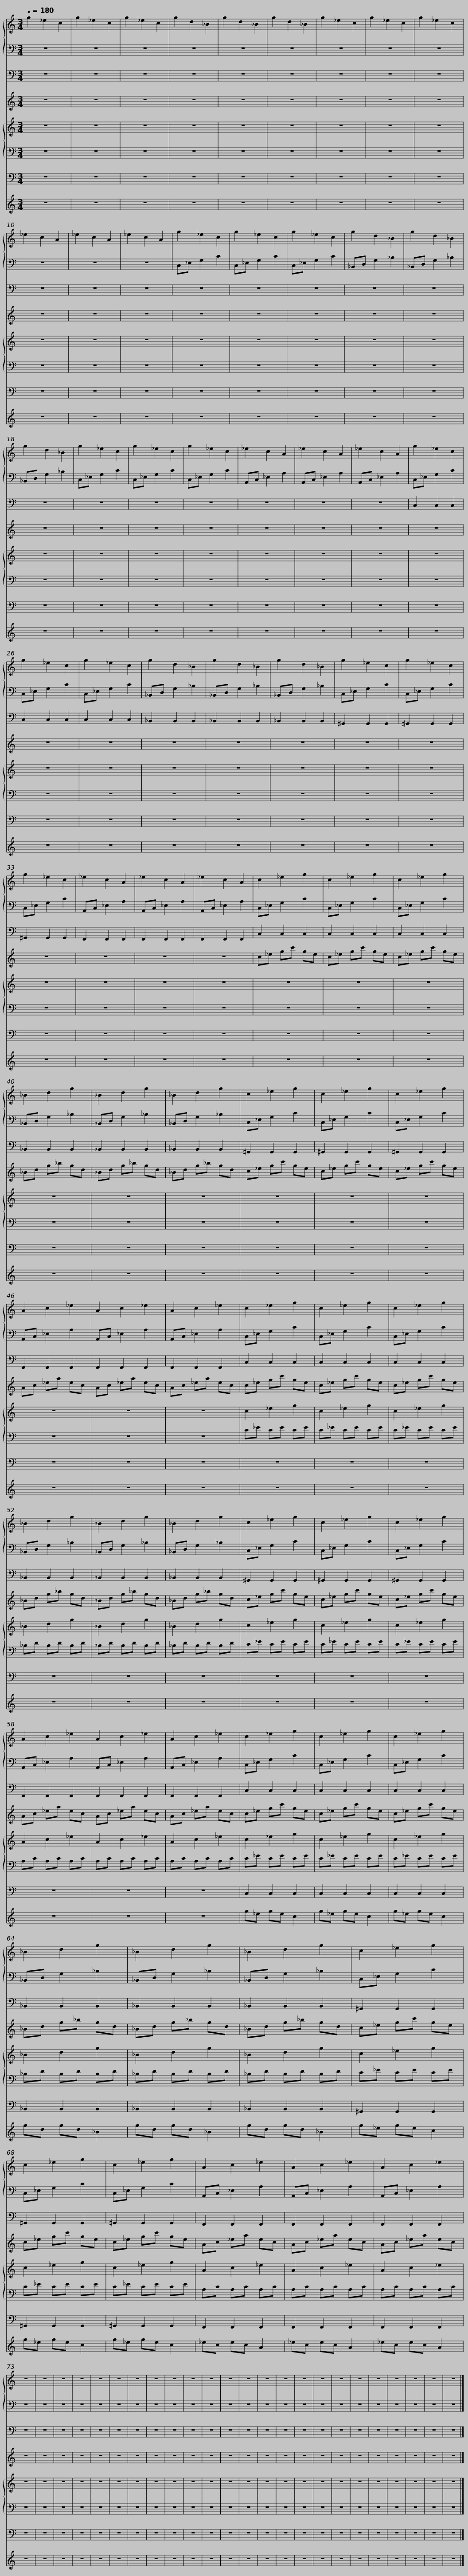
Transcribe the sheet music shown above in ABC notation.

X:1
%%score { 1 | 2 } 3 4 { 5 | 6 } 7 8
L:1/8
Q:1/4=180
M:3/4
I:linebreak $
K:C
V:1 treble
V:2 bass
V:3 bass
V:4 treble
V:5 treble
V:6 bass
V:7 bass
V:8 treble
V:1
 g2 _e2 c2 | g2 _e2 c2 | g2 _e2 c2 | g2 d2 _B2 | g2 d2 _B2 | %5
 g2 d2 _B2 | g2 _e2 c2 | g2 _e2 c2 | g2 _e2 c2 | _e2 c2 A2 |$ %10
 _e2 c2 A2 | _e2 c2 A2 | g2 _e2 c2 | g2 _e2 c2 | g2 _e2 c2 | %15
 g2 d2 _B2 | g2 d2 _B2 | g2 d2 _B2 | g2 _e2 c2 |$ g2 _e2 c2 | %20
 g2 _e2 c2 | _e2 c2 A2 | _e2 c2 A2 | _e2 c2 A2 | g2 _e2 c2 | %25
 g2 _e2 c2 | g2 _e2 c2 |$ g2 d2 _B2 | g2 d2 _B2 | g2 d2 _B2 | %30
 g2 _e2 c2 | g2 _e2 c2 | g2 _e2 c2 | _e2 c2 A2 | _e2 c2 A2 |$ %35
 _e2 c2 A2 | c2 _e2 g2 | c2 _e2 g2 | c2 _e2 g2 | _B2 d2 g2 | %40
 _B2 d2 g2 |$ _B2 d2 g2 | c2 _e2 g2 | c2 _e2 g2 | c2 _e2 g2 | %45
 A2 c2 _e2 | A2 c2 _e2 |$ A2 c2 _e2 | c2 _e2 g2 | c2 _e2 g2 | %50
 c2 _e2 g2 | _B2 d2 g2 |$ _B2 d2 g2 | _B2 d2 g2 | c2 _e2 g2 | %55
 c2 _e2 g2 | c2 _e2 g2 |$ A2 c2 _e2 | A2 c2 _e2 | A2 c2 _e2 | %60
 c2 _e2 g2 | c2 _e2 g2 |$ c2 _e2 g2 | _B2 d2 g2 | _B2 d2 g2 | %65
 _B2 d2 g2 | c2 _e2 g2 |$ c2 _e2 g2 | c2 _e2 g2 | A2 c2 _e2 | %70
 A2 c2 _e2 | A2 c2 _e2 | z6 | z6 |$ z6 | %75
 z6 | z6 | z6 | z6 | z6 | %80
 z6 | z6 | z6 | z6 | z6 | %85
 z6 | z6 | z6 | z6 | z6 | %90
 z6 | z6 |$ z6 | z6 | z6 | %95
 z6 |] %96
V:2
 z6 | z6 | z6 | z6 | z6 | %5
 z6 | z6 | z6 | z6 | z6 |$ %10
 z6 | z6 | C,_E, G,2 C2 | C,_E, G,2 C2 | C,_E, G,2 C2 | %15
 _B,,D, G,2 _B,2 | _B,,D, G,2 _B,2 | _B,,D, G,2 _B,2 | C,_E, G,2 C2 |$ C,_E, G,2 C2 | %20
 C,_E, G,2 C2 | A,,C, _E,2 A,2 | A,,C, _E,2 A,2 | A,,C, _E,2 A,2 | C,_E, G,2 C2 | %25
 C,_E, G,2 C2 | C,_E, G,2 C2 |$ _B,,D, G,2 _B,2 | _B,,D, G,2 _B,2 | _B,,D, G,2 _B,2 | %30
 C,_E, G,2 C2 | C,_E, G,2 C2 | C,_E, G,2 C2 | A,,C, _E,2 A,2 | A,,C, _E,2 A,2 |$ %35
 A,,C, _E,2 A,2 | C,_E, G,2 C2 | C,_E, G,2 C2 | C,_E, G,2 C2 | _B,,D, G,2 _B,2 | %40
 _B,,D, G,2 _B,2 |$ _B,,D, G,2 _B,2 | C,_E, G,2 C2 | C,_E, G,2 C2 | C,_E, G,2 C2 | %45
 A,,C, _E,2 A,2 | A,,C, _E,2 A,2 |$ A,,C, _E,2 A,2 | C,_E, G,2 C2 | C,_E, G,2 C2 | %50
 C,_E, G,2 C2 | _B,,D, G,2 _B,2 |$ _B,,D, G,2 _B,2 | _B,,D, G,2 _B,2 | C,_E, G,2 C2 | %55
 C,_E, G,2 C2 | C,_E, G,2 C2 |$ A,,C, _E,2 A,2 | A,,C, _E,2 A,2 | A,,C, _E,2 A,2 | %60
 C,_E, G,2 C2 | C,_E, G,2 C2 |$ C,_E, G,2 C2 | _B,,D, G,2 _B,2 | _B,,D, G,2 _B,2 | %65
 _B,,D, G,2 _B,2 | C,_E, G,2 C2 |$ C,_E, G,2 C2 | C,_E, G,2 C2 | A,,C, _E,2 A,2 | %70
 A,,C, _E,2 A,2 | A,,C, _E,2 A,2 | z6 | z6 |$ z6 | %75
 z6 | z6 | z6 | z6 | z6 | %80
 z6 | z6 | z6 | z6 | z6 | %85
 z6 | z6 | z6 | z6 | z6 | %90
 z6 | z6 |$ z6 | z6 | z6 | %95
 z6 |] %96
V:3
 z6 | z6 | z6 | z6 | z6 | %5
 z6 | z6 | z6 | z6 | z6 |$ %10
 z6 | z6 | z6 | z6 | z6 | %15
 z6 | z6 | z6 | z6 |$ z6 | %20
 z6 | z6 | z6 | z6 | C,2 C,2 C,2 | %25
 C,2 C,2 C,2 | C,2 C,2 C,2 |$ _B,,2 B,,2 B,,2 | _B,,2 B,,2 B,,2 | _B,,2 B,,2 B,,2 | %30
 ^G,,2 G,,2 G,,2 | ^G,,2 G,,2 G,,2 | ^G,,2 G,,2 G,,2 | F,,2 F,,2 F,,2 | F,,2 F,,2 F,,2 |$ %35
 F,,2 F,,2 F,,2 | C,2 C,2 C,2 | C,2 C,2 C,2 | C,2 C,2 C,2 | _B,,2 B,,2 B,,2 | %40
 _B,,2 B,,2 B,,2 |$ _B,,2 B,,2 B,,2 | ^G,,2 G,,2 G,,2 | ^G,,2 G,,2 G,,2 | ^G,,2 G,,2 G,,2 | %45
 F,,2 F,,2 F,,2 | F,,2 F,,2 F,,2 |$ F,,2 F,,2 F,,2 | C,2 C,2 C,2 | C,2 C,2 C,2 | %50
 C,2 C,2 C,2 | _B,,2 B,,2 B,,2 |$ _B,,2 B,,2 B,,2 | _B,,2 B,,2 B,,2 | ^G,,2 G,,2 G,,2 | %55
 ^G,,2 G,,2 G,,2 | ^G,,2 G,,2 G,,2 |$ F,,2 F,,2 F,,2 | F,,2 F,,2 F,,2 | F,,2 F,,2 F,,2 | %60
 C,2 C,2 C,2 | C,2 C,2 C,2 |$ C,2 C,2 C,2 | _B,,2 B,,2 B,,2 | _B,,2 B,,2 B,,2 | %65
 _B,,2 B,,2 B,,2 | ^G,,2 G,,2 G,,2 |$ ^G,,2 G,,2 G,,2 | ^G,,2 G,,2 G,,2 | F,,2 F,,2 F,,2 | %70
 F,,2 F,,2 F,,2 | F,,2 F,,2 F,,2 | z6 | z6 |$ z6 | %75
 z6 | z6 | z6 | z6 | z6 | %80
 z6 | z6 | z6 | z6 | z6 | %85
 z6 | z6 | z6 | z6 | z6 | %90
 z6 | z6 |$ z6 | z6 | z6 | %95
 z6 |] %96
V:4
 z6 | z6 | z6 | z6 | z6 | %5
 z6 | z6 | z6 | z6 | z6 |$ %10
 z6 | z6 | z6 | z6 | z6 | %15
 z6 | z6 | z6 | z6 |$ z6 | %20
 z6 | z6 | z6 | z6 | z6 | %25
 z6 | z6 |$ z6 | z6 | z6 | %30
 z6 | z6 | z6 | z6 | z6 |$ %35
 z6 | c_e gc' ge | c_e gc' ge | c_e gc' ge | _Bd g_b gd | %40
 _Bd g_b gd |$ _Bd g_b gd | c_e gc' ge | c_e gc' ge | c_e gc' ge | %45
 Ac _ea ec | Ac _ea ec |$ Ac _ea ec | c_e gc' ge | c_e gc' ge | %50
 c_e gc' ge | _Bd g_b gd |$ _Bd g_b gd | _Bd g_b gd | c_e gc' ge | %55
 c_e gc' ge | c_e gc' ge |$ Ac _ea ec | Ac _ea ec | Ac _ea ec | %60
 c_e gc' ge | c_e gc' ge |$ c_e gc' ge | _Bd g_b gd | _Bd g_b gd | %65
 _Bd g_b gd | c_e gc' ge |$ c_e gc' ge | c_e gc' ge | Ac _ea ec | %70
 Ac _ea ec | Ac _ea ec | z6 | z6 |$ z6 | %75
 z6 | z6 | z6 | z6 | z6 | %80
 z6 | z6 | z6 | z6 | z6 | %85
 z6 | z6 | z6 | z6 | z6 | %90
 z6 | z6 |$ z6 | z6 | z6 | %95
 z6 |] %96
V:5
 z6 | z6 | z6 | z6 | z6 | %5
 z6 | z6 | z6 | z6 | z6 |$ %10
 z6 | z6 | z6 | z6 | z6 | %15
 z6 | z6 | z6 | z6 |$ z6 | %20
 z6 | z6 | z6 | z6 | z6 | %25
 z6 | z6 |$ z6 | z6 | z6 | %30
 z6 | z6 | z6 | z6 | z6 |$ %35
 z6 | z6 | z6 | z6 | z6 | %40
 z6 |$ z6 | z6 | z6 | z6 | %45
 z6 | z6 |$ z6 | c2 _e2 g2 | c2 _e2 g2 | %50
 c2 _e2 g2 | _B2 d2 g2 |$ _B2 d2 g2 | _B2 d2 g2 | c2 _e2 g2 | %55
 c2 _e2 g2 | c2 _e2 g2 |$ A2 c2 _e2 | A2 c2 _e2 | A2 c2 _e2 | %60
 c2 _e2 g2 | c2 _e2 g2 |$ c2 _e2 g2 | _B2 d2 g2 | _B2 d2 g2 | %65
 _B2 d2 g2 | c2 _e2 g2 |$ c2 _e2 g2 | c2 _e2 g2 | A2 c2 _e2 | %70
 A2 c2 _e2 | A2 c2 _e2 | z6 | z6 |$ z6 | %75
 z6 | z6 | z6 | z6 | z6 | %80
 z6 | z6 | z6 | z6 | z6 | %85
 z6 | z6 | z6 | z6 | z6 | %90
 z6 | z6 |$ z6 | z6 | z6 | %95
 z6 |] %96
V:6
 z6 | z6 | z6 | z6 | z6 | %5
 z6 | z6 | z6 | z6 | z6 |$ %10
 z6 | z6 | z6 | z6 | z6 | %15
 z6 | z6 | z6 | z6 |$ z6 | %20
 z6 | z6 | z6 | z6 | z6 | %25
 z6 | z6 |$ z6 | z6 | z6 | %30
 z6 | z6 | z6 | z6 | z6 |$ %35
 z6 | z6 | z6 | z6 | z6 | %40
 z6 |$ z6 | z6 | z6 | z6 | %45
 z6 | z6 |$ z6 | C_E CE CE | C_E CE CE | %50
 C_E CE CE | _B,D B,D B,D |$ _B,D B,D B,D | _B,D B,D B,D | C_E CE CE | %55
 C_E CE CE | C_E CE CE |$ A,C A,C A,C | A,C A,C A,C | A,C A,C A,C | %60
 C_E CE CE | C_E CE CE |$ C_E CE CE | _B,D B,D B,D | _B,D B,D B,D | %65
 _B,D B,D B,D | C_E CE CE |$ C_E CE CE | C_E CE CE | A,C A,C A,C | %70
 A,C A,C A,C | A,C A,C A,C | z6 | z6 |$ z6 | %75
 z6 | z6 | z6 | z6 | z6 | %80
 z6 | z6 | z6 | z6 | z6 | %85
 z6 | z6 | z6 | z6 | z6 | %90
 z6 | z6 |$ z6 | z6 | z6 | %95
 z6 |] %96
V:7
 z6 | z6 | z6 | z6 | z6 | %5
 z6 | z6 | z6 | z6 | z6 |$ %10
 z6 | z6 | z6 | z6 | z6 | %15
 z6 | z6 | z6 | z6 |$ z6 | %20
 z6 | z6 | z6 | z6 | z6 | %25
 z6 | z6 |$ z6 | z6 | z6 | %30
 z6 | z6 | z6 | z6 | z6 |$ %35
 z6 | z6 | z6 | z6 | z6 | %40
 z6 |$ z6 | z6 | z6 | z6 | %45
 z6 | z6 |$ z6 | z6 | z6 | %50
 z6 | z6 |$ z6 | z6 | z6 | %55
 z6 | z6 |$ z6 | z6 | z6 | %60
 C,2 C,2 C,2 | C,2 C,2 C,2 |$ C,2 C,2 C,2 | _B,,2 B,,2 B,,2 | _B,,2 B,,2 B,,2 | %65
 _B,,2 B,,2 B,,2 | ^G,,2 G,,2 G,,2 |$ ^G,,2 G,,2 G,,2 | ^G,,2 G,,2 G,,2 | F,,2 F,,2 F,,2 | %70
 F,,2 F,,2 F,,2 | F,,2 F,,2 F,,2 | z6 | z6 |$ z6 | %75
 z6 | z6 | z6 | z6 | z6 | %80
 z6 | z6 | z6 | z6 | z6 | %85
 z6 | z6 | z6 | z6 | z6 | %90
 z6 | z6 |$ z6 | z6 | z6 | %95
 z6 |] %96
V:8
 z6 | z6 | z6 | z6 | z6 | %5
 z6 | z6 | z6 | z6 | z6 |$ %10
 z6 | z6 | z6 | z6 | z6 | %15
 z6 | z6 | z6 | z6 |$ z6 | %20
 z6 | z6 | z6 | z6 | z6 | %25
 z6 | z6 |$ z6 | z6 | z6 | %30
 z6 | z6 | z6 | z6 | z6 |$ %35
 z6 | z6 | z6 | z6 | z6 | %40
 z6 |$ z6 | z6 | z6 | z6 | %45
 z6 | z6 |$ z6 | z6 | z6 | %50
 z6 | z6 |$ z6 | z6 | z6 | %55
 z6 | z6 |$ z6 | z6 | z6 | %60
 g_e ge c2 | g_e ge c2 |$ g_e ge c2 | gd gd _B2 | gd gd _B2 | %65
 gd gd _B2 | g_e ge c2 |$ g_e ge c2 | g_e ge c2 | _ec ec A2 | %70
 _ec ec A2 | _ec ec A2 | z6 | z6 |$ z6 | %75
 z6 | z6 | z6 | z6 | z6 | %80
 z6 | z6 | z6 | z6 | z6 | %85
 z6 | z6 | z6 | z6 | z6 | %90
 z6 | z6 |$ z6 | z6 | z6 | %95
 z6 |] %96
